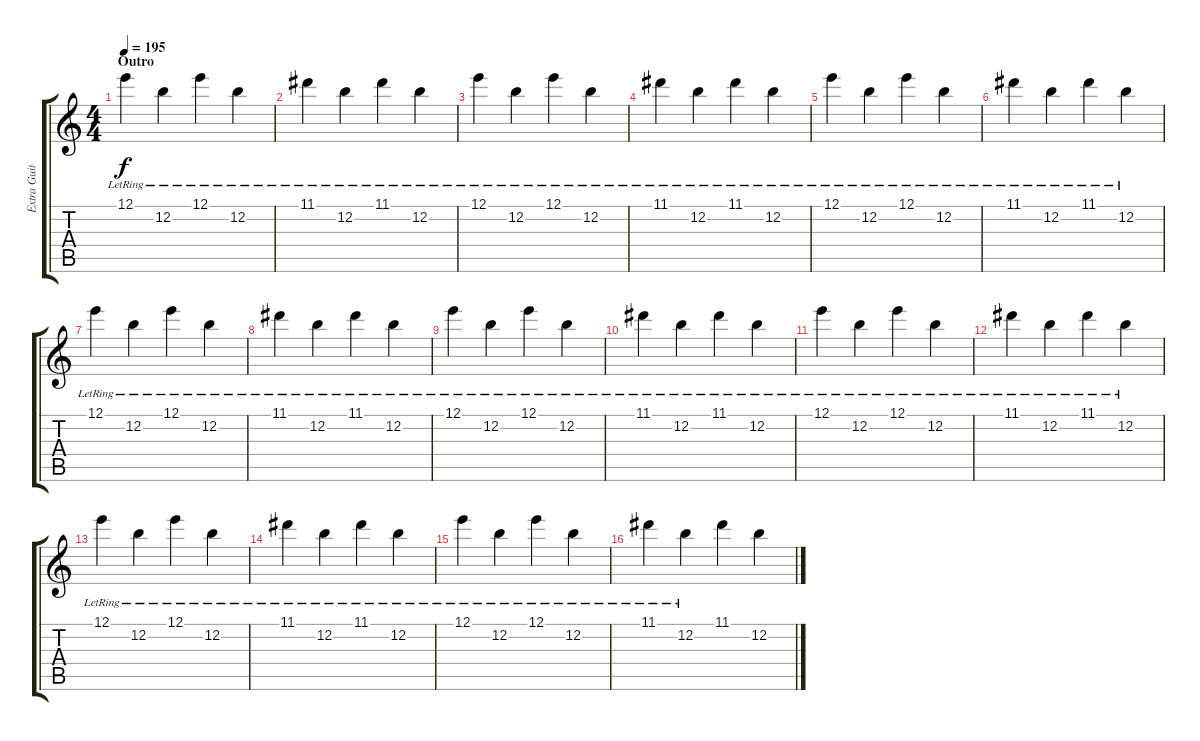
\track ("Extra Guitar" "Extra Guit") {instrument distortionguitar}
\staff {score tabs}
\tuning (E4 B3 G3 D3 A2 E2) {hide}
\ts (4 4)
\section ("" "Outro")
\tempo 195
\clef g2
\ks c
12.1{lr}.4{dy f} 12.2{lr}.4 12.1{lr}.4 12.2{lr}.4 |
11.1{lr}.4 12.2{lr}.4 11.1{lr}.4 12.2{lr}.4 |
12.1{lr}.4 12.2{lr}.4 12.1{lr}.4 12.2{lr}.4 |
11.1{lr}.4 12.2{lr}.4 11.1{lr}.4 12.2{lr}.4 |
12.1{lr}.4 12.2{lr}.4 12.1{lr}.4 12.2{lr}.4 |
11.1{lr}.4 12.2{lr}.4 11.1{lr}.4 12.2{lr}.4 |
12.1{lr}.4 12.2{lr}.4 12.1{lr}.4 12.2{lr}.4 |
11.1{lr}.4 12.2{lr}.4 11.1{lr}.4 12.2{lr}.4 |
12.1{lr}.4 12.2{lr}.4 12.1{lr}.4 12.2{lr}.4 |
11.1{lr}.4 12.2{lr}.4 11.1{lr}.4 12.2{lr}.4 |
12.1{lr}.4 12.2{lr}.4 12.1{lr}.4 12.2{lr}.4 |
11.1{lr}.4 12.2{lr}.4 11.1{lr}.4 12.2{lr}.4 |
12.1{lr}.4 12.2{lr}.4 12.1{lr}.4 12.2{lr}.4 |
11.1{lr}.4 12.2{lr}.4 11.1{lr}.4 12.2{lr}.4 |
12.1{lr}.4 12.2{lr}.4 12.1{lr}.4 12.2{lr}.4 |
11.1{lr}.4 12.2{lr}.4 11.1.4 12.2.4
